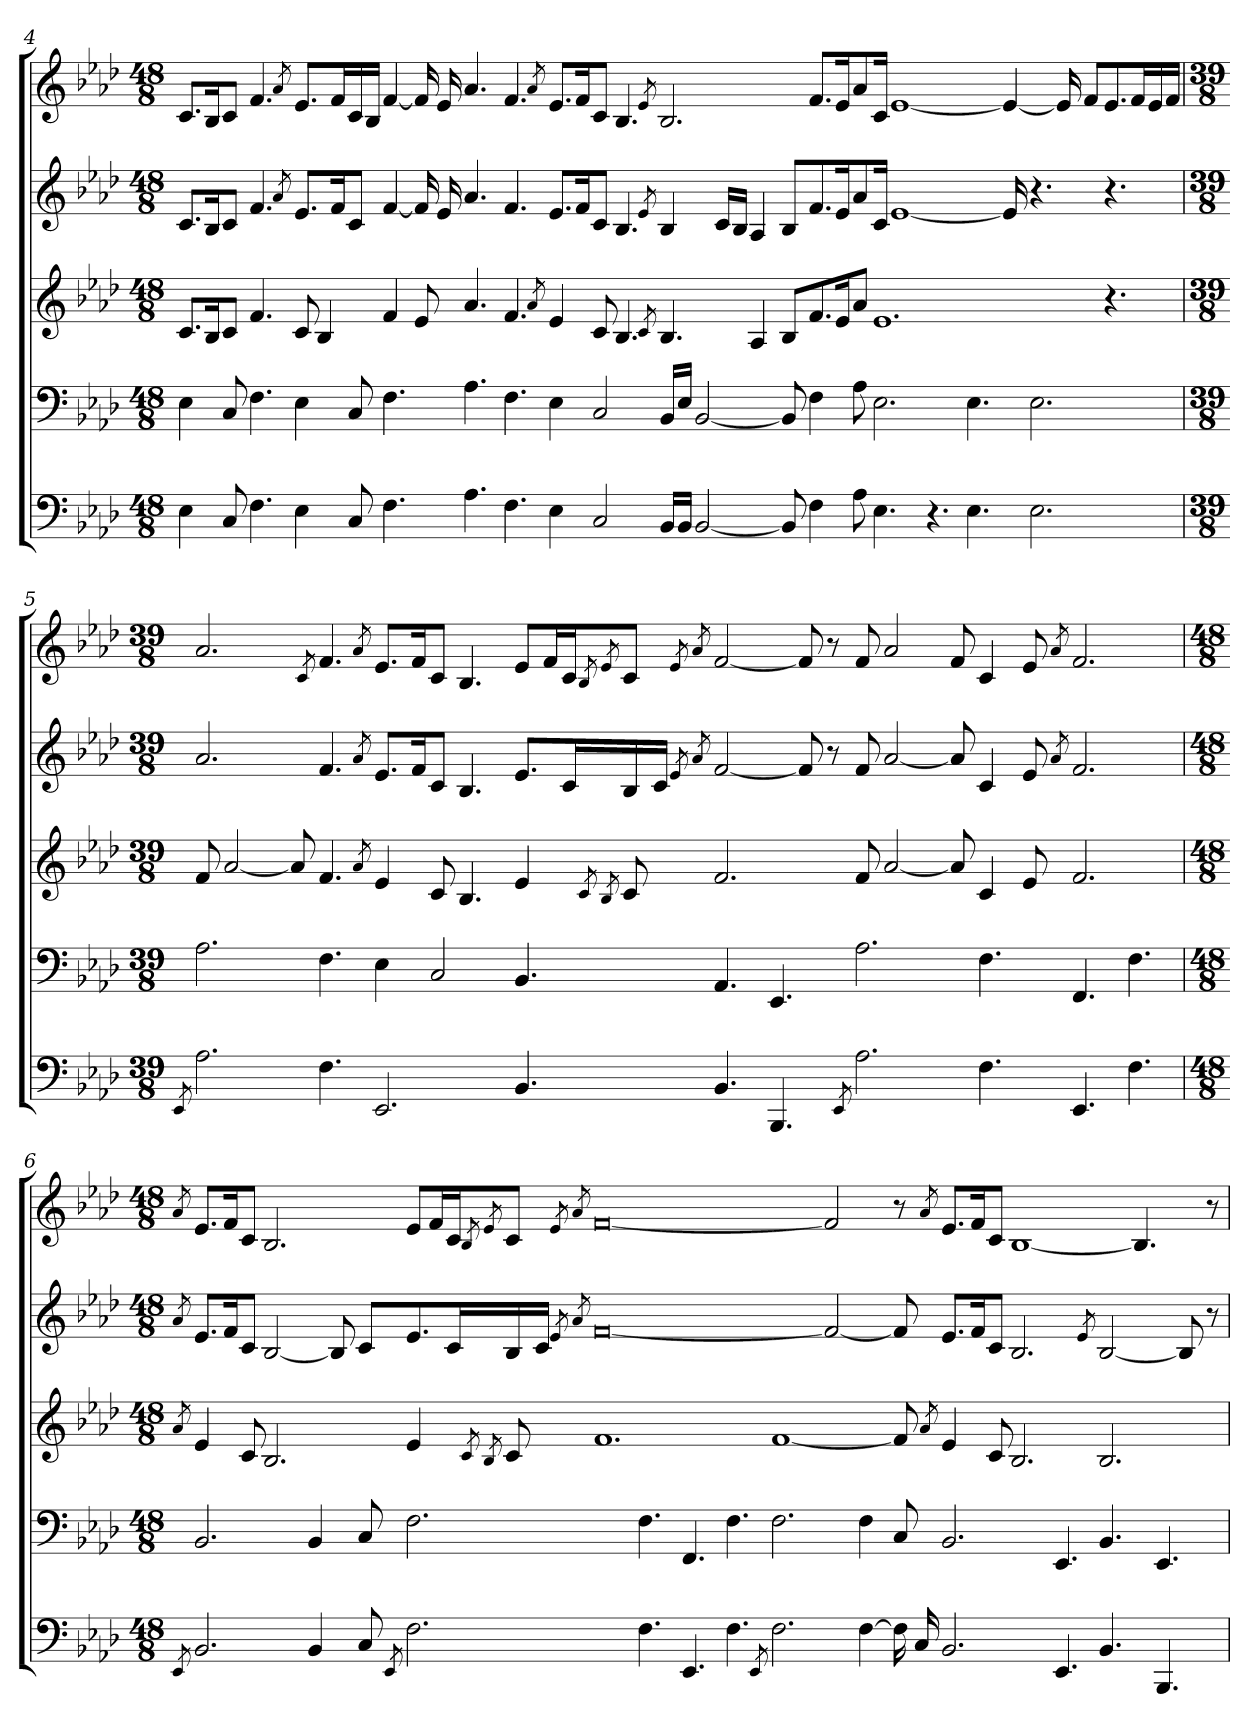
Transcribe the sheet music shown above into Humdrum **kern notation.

**kern	**kern	**kern	**kern	**kern
*part5	*part4	*part3	*part2	*part1
*staff5	*staff4	*staff3	*staff2	*staff1
*clefF4	*clefF4	*clefG2	*clefG2	*clefG2
*k[b-e-a-d-]	*k[b-e-a-d-]	*k[b-e-a-d-]	*k[b-e-a-d-]	*k[b-e-a-d-]
*M48/8	*M48/8	*M48/8	*M48/8	*M48/8
=4	=4	=4	=4	=4
4E-	4E-	8.c/L	8.c/L	8.c/L
.	.	16B-/K	16B-/K	16B-/K
8C	8C	8c/J	8c/J	8c/J
4.F	4.F	4.f	4.f	4.f
.	.	.	8qa-	8qa-
4E-	4E-	8c	8.e-/L	8.e-/L
.	.	4B-	.	.
.	.	.	16f/K	16f/L
8C	8C	.	8c/J	16c/
.	.	.	.	16B-/JJ
4.F	4.F	4f	[4f	[4f
.	.	8e-	16f]	16f]
.	.	.	16e-	16e-
4.A-	4.A-	4.a-	4.a-	4.a-
4.F	4.F	4.f	4.f	4.f
.	.	8qa-	.	8qa-
4E-	4E-	4e-	8.e-/L	8.e-/L
.	.	.	16f/K	16f/K
2C	2C	8c	8c/J	8c/J
.	.	4.B-	4.B-	4.B-
.	.	8qc	8qe-	8qe-
16BB-/LL	16BB-/LL	4.B-	4B-	2.B-
16BB-/JJ	16E-/JJ	.	.	.
[2BB-	[2BB-	.	.	.
.	.	.	16c/LL	.
.	.	.	16B-/JJ	.
.	.	4A-	4A-	.
8BB-]	8BB-]	8B-/L	8B-/L	.
4F	4F	8.f/	8.f/	8.f/L
.	.	16e-/K	16e-/K	16e-/K
8A-	8A-	8a-/J	8a-/	8a-/
4.E-	2.E-	1.e-	16c/Jk	16c/Jk
.	.	.	[1e-	[1e-
4.r	.	.	.	.
4.E-	4.E-	.	.	.
.	.	.	16e-]	4e-_
2.E-	2.E-	.	4.r	.
.	.	.	.	16e-]
.	.	.	.	8f/L
.	.	4.r	4.r	8.e-/
.	.	.	.	16f/L
.	.	.	.	16e-/
.	.	.	.	16f/JJ
=5	=5	=5	=5	=5
*M39/8	*M39/8	*M39/8	*M39/8	*M39/8
8qEE-	.	.	.	.
2.A-	2.A-	8f	2.a-	2.a-
.	.	[2a-	.	.
.	.	8a-]	.	.
.	.	.	.	8qc
4.F	4.F	4.f	4.f	4.f
.	.	8qa-	8qa-	8qa-
2.EE-	4E-	4e-	8.e-/L	8.e-/L
.	.	.	16f/K	16f/K
.	2C	8c	8c/J	8c/J
.	.	4.B-	4.B-	4.B-
4.BB-	4.BB-	4e-	8.e-/L	8e-/L
.	.	.	.	16f/L
.	.	.	16c/L	16c/J
.	.	8qc	.	8qB-/
.	.	8qB-	.	8qe-/
.	.	8c	16B-/	8c/J
.	.	.	16c/JJ	.
.	.	.	8qe-	8qe-
.	.	.	8qa-	8qa-
4.BB-	4.AA-	2.f	[2f	[2f
4.BBB-	4.EE-	.	.	.
.	.	.	8f]	8f]
.	.	.	8r	8r
8qEE-	.	.	.	.
2.A-	2.A-	8f	8f	8f
.	.	[2a-	[2a-	2a-
.	.	8a-]	8a-]	8f
4.F	4.F	4c	4c	4c
.	.	8e-	8e-	8e-
.	.	.	8qa-	8qa-
4.EE-	4.FF	2.f	2.f	2.f
4.F	4.F	.	.	.
=6	=6	=6	=6	=6
*M48/8	*M48/8	*M48/8	*M48/8	*M48/8
8qEE-	.	8qa-	8qa-	8qa-
2.BB-	2.BB-	4e-	8.e-/L	8.e-/L
.	.	.	16f/K	16f/K
.	.	8c	8c/J	8c/J
.	.	2.B-	[2B-	2.B-
4BB-	4BB-	.	.	.
.	.	.	8B-]	.
8C	8C	.	8c/L	.
8qEE-	.	.	.	.
2.F	2.F	4e-	8.e-/	8e-/L
.	.	.	.	16f/L
.	.	.	16c/L	16c/J
.	.	8qc	.	8qB-/
.	.	8qB-	.	8qe-/
.	.	8c	16B-/	8c/J
.	.	.	16c/JJ	.
.	.	.	8qe-	8qe-
.	.	.	8qa-	8qa-
.	.	1.f	[0f	[0f
4.F	4.F	.	.	.
4.EE-	4.FF	.	.	.
4.F	4.F	.	.	.
8qEE-	.	.	.	.
2.F	2.F	[1f	.	.
.	.	.	2f_	2f]
[4F	4F	.	.	.
16F]	8C	8f]	8f]	8r
16C	.	.	.	.
.	.	8qa-	.	8qa-
2.BB-	2.BB-	4e-	8.e-/L	8.e-/L
.	.	.	16f/K	16f/K
.	.	8c	8c/J	8c/J
.	.	2.B-	2.B-	[1B-
4.EE-	4.EE-	.	.	.
.	.	.	8qe-	.
4.BB-	4.BB-	2.B-	[2B-	.
.	.	.	.	4.B-]
4.BBB-	4.EE-	.	.	.
.	.	.	8B-]	.
.	.	.	8r	8r
=	=	=	=	=
*-	*-	*-	*-	*-
